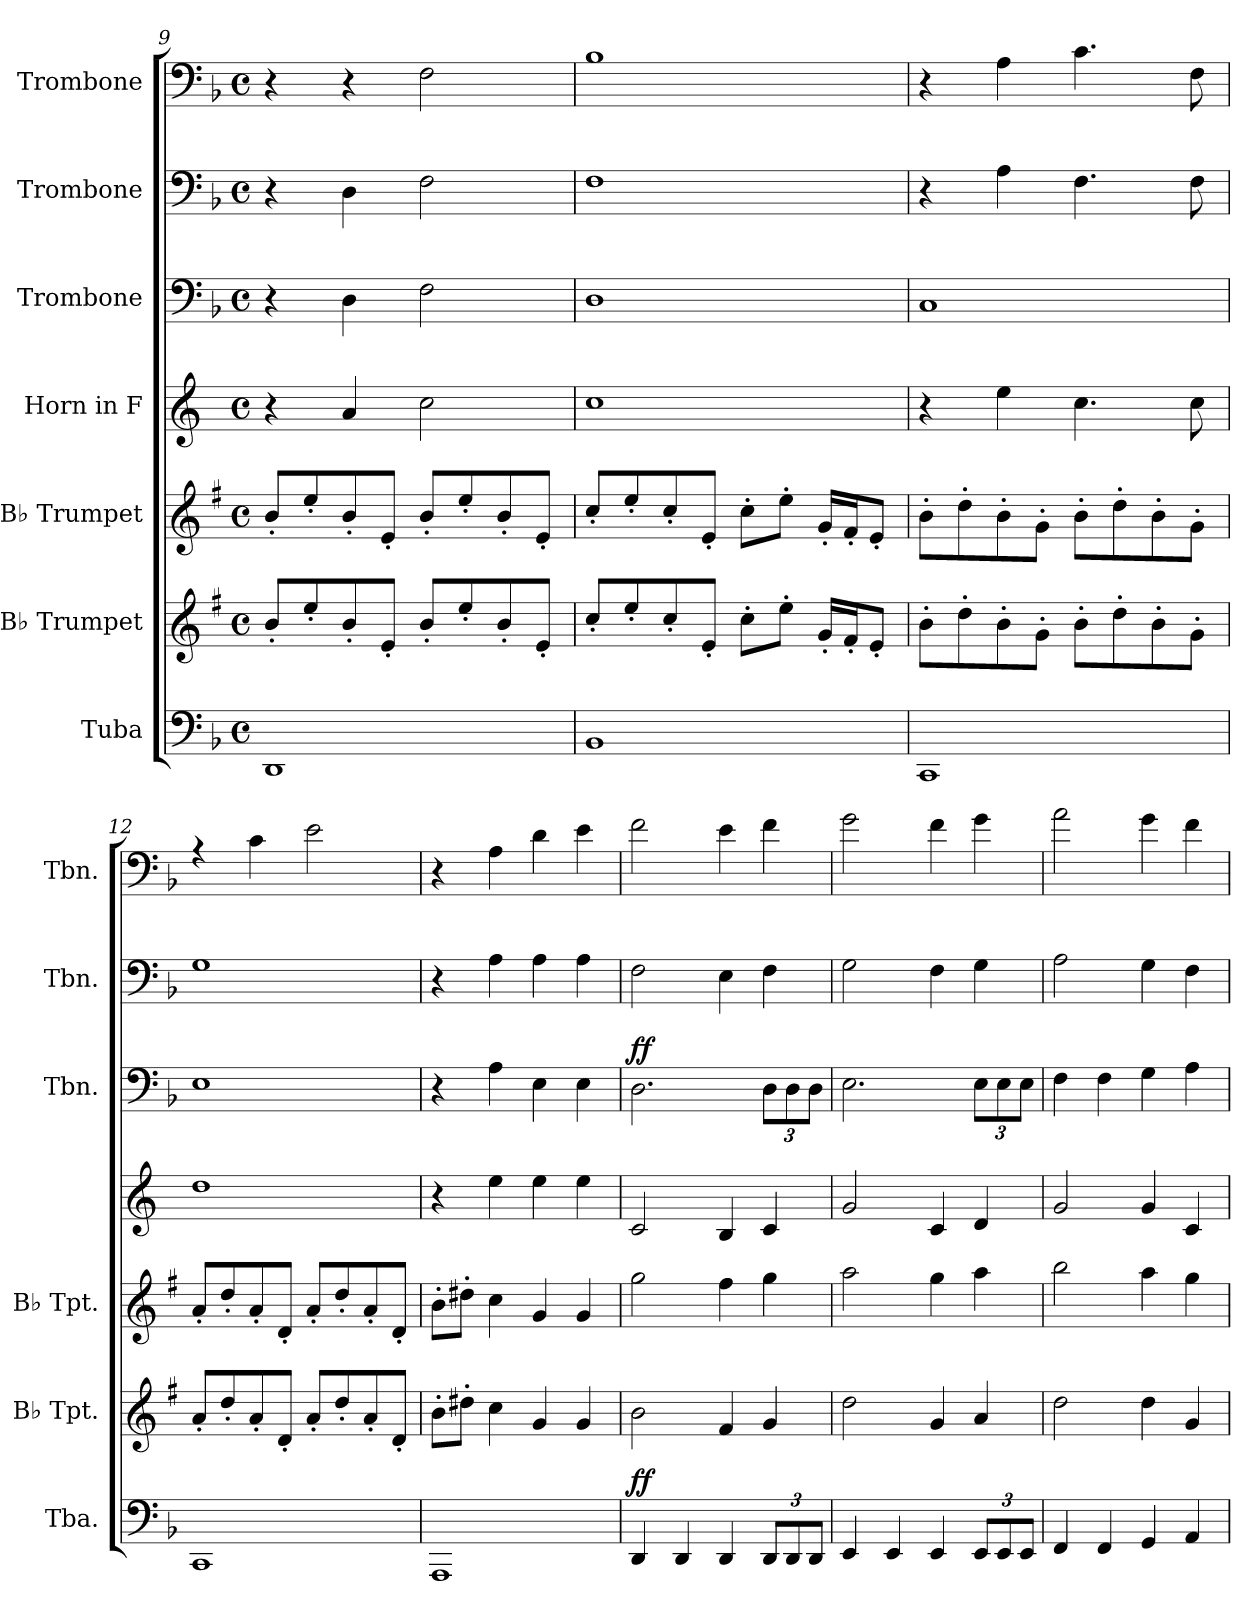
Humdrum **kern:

**kern	**dynam	**kern	**kern	**kern	**kern	**dynam	**kern	**kern
*part7	*part7	*part6	*part5	*part4	*part3	*part3	*part2	*part1
*staff7	*staff7	*staff6	*staff5	*staff4	*staff3	*staff3	*staff2	*staff1
*I"Tuba	*	*I"B♭ Trumpet	*I"B♭ Trumpet	*I"Horn in F	*I"Trombone	*	*I"Trombone	*I"Trombone
*I'Tba.	*	*I'B♭ Tpt.	*I'B♭ Tpt.	*	*I'Tbn.	*	*I'Tbn.	*I'Tbn.
*clefF4	*	*clefG2	*clefG2	*clefG2	*clefF4	*	*clefF4	*clefF4
*	*	*ITrd1c2	*ITrd1c2	*ITrd4c7	*	*	*	*
*k[b-]	*	*k[b-]	*k[b-]	*k[b-]	*k[b-]	*	*k[b-]	*k[b-]
*M4/4	*	*M4/4	*M4/4	*M4/4	*M4/4	*	*M4/4	*M4/4
*met(c)	*	*met(c)	*met(c)	*met(c)	*met(c)	*	*met(c)	*met(c)
=9	=9	=9	=9	=9	=9	=9	=9	=9
1DD	.	8a'/L	8a'/L	4r	4r	.	4r	4r
.	.	8dd'/	8dd'/	.	.	.	.	.
.	.	8a'/	8a'/	4d/	4D\	.	4D\	4r
.	.	8d'/J	8d'/J	.	.	.	.	.
.	.	8a'/L	8a'/L	2f\	2F\	.	2F\	2F\
.	.	8dd'/	8dd'/	.	.	.	.	.
.	.	8a'/	8a'/	.	.	.	.	.
.	.	8d'/J	8d'/J	.	.	.	.	.
=10	=10	=10	=10	=10	=10	=10	=10	=10
1BB-	.	8b-'/L	8b-'/L	1f	1D	.	1F	1B-
.	.	8dd'/	8dd'/	.	.	.	.	.
.	.	8b-'/	8b-'/	.	.	.	.	.
.	.	8d'/J	8d'/J	.	.	.	.	.
.	.	8b-'\L	8b-'\L	.	.	.	.	.
.	.	8dd'\J	8dd'\J	.	.	.	.	.
.	.	16f'/LL	16f'/LL	.	.	.	.	.
.	.	16e'/J	16e'/J	.	.	.	.	.
.	.	8d'/J	8d'/J	.	.	.	.	.
=11	=11	=11	=11	=11	=11	=11	=11	=11
1CC	.	8a'\L	8a'\L	4r	1C	.	4r	4r
.	.	8cc'\	8cc'\	.	.	.	.	.
.	.	8a'\	8a'\	4a\	.	.	4A\	4A\
.	.	8f'\J	8f'\J	.	.	.	.	.
.	.	8a'\L	8a'\L	4.f\	.	.	4.F\	4.c\
.	.	8cc'\	8cc'\	.	.	.	.	.
.	.	8a'\	8a'\	.	.	.	.	.
.	.	8f'\J	8f'\J	8f\	.	.	8F\	8F\
!!LO:PB:g=z
=12	=12	=12	=12	=12	=12	=12	=12	=12
1CC	.	8g'/L	8g'/L	1g	1E	.	1G	4rA
.	.	8cc'/	8cc'/	.	.	.	.	.
.	.	8g'/	8g'/	.	.	.	.	4c\
.	.	8c'/J	8c'/J	.	.	.	.	.
.	.	8g'/L	8g'/L	.	.	.	.	2e\
.	.	8cc'/	8cc'/	.	.	.	.	.
.	.	8g'/	8g'/	.	.	.	.	.
.	.	8c'/J	8c'/J	.	.	.	.	.
=13	=13	=13	=13	=13	=13	=13	=13	=13
1AAA	.	8a'\L	8a'\L	4r	4r	.	4r	4r
.	.	8cc#X'\J	8cc#X'\J	.	.	.	.	.
.	.	4b-\	4b-\	4a\	4A\	.	4A\	4A\
.	.	4f/	4f/	4a\	4E\	.	4A\	4d\
.	.	4f/	4f/	4a\	4E\	.	4A\	4e\
=14	=14	=14	=14	=14	=14	=14	=14	=14
!	!LO:DY:a	!	!	!	!	!LO:DY:a	!	!
4DD/	ff	2a\	2ff\	2F/	2.D\	ff	2F\	2f\
4DD/	.	.	.	.	.	.	.	.
4DD/	.	4e/	4ee\	4E/	.	.	4E\	4e\
*Xbrackettup	*	*	*	*	*Xbrackettup	*	*	*
12DD/L	.	4f/	4ff\	4F/	12D\L	.	4F\	4f\
12DD/	.	.	.	.	12D\	.	.	.
12DD/J	.	.	.	.	12D\J	.	.	.
=15	=15	=15	=15	=15	=15	=15	=15	=15
4EE/	.	2cc\	2gg\	2c/	2.E\	.	2G\	2g\
4EE/	.	.	.	.	.	.	.	.
4EE/	.	4f/	4ff\	4F/	.	.	4F\	4f\
12EE/L	.	4g/	4gg\	4G/	12E\L	.	4G\	4g\
12EE/	.	.	.	.	12E\	.	.	.
12EE/J	.	.	.	.	12E\J	.	.	.
=16	=16	=16	=16	=16	=16	=16	=16	=16
4FF/	.	2cc\	2aa\	2c/	4F\	.	2A\	2a\
4FF/	.	.	.	.	4F\	.	.	.
4GG/	.	4cc\	4gg\	4c/	4G\	.	4G\	4g\
4AA/	.	4f/	4ff\	4F/	4A\	.	4F\	4f\
=	=	=	=	=	=	=	=	=
*-	*-	*-	*-	*-	*-	*-	*-	*-
